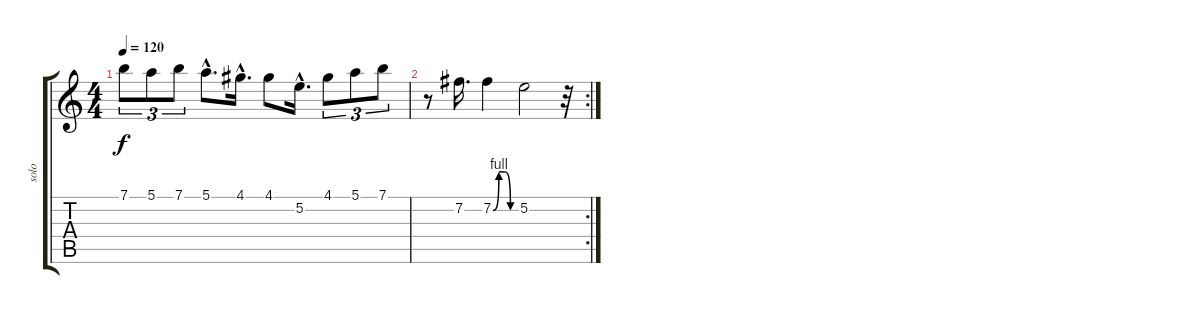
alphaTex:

\track ("solo" "solo") {instrument distortionguitar}
\staff {score tabs}
\tuning (E4 B3 G3 D3 A2 E2) {hide}
\ts (4 4)
\tempo 120
\clef g2
\ks c
7.1.8{tu (3 2) dy f} 5.1.8{tu (3 2)} 7.1.8{tu (3 2)} 5.1{hac}.8{d} 4.1{hac}.16{d} 4.1.8 5.2{hac}.16{d} 4.1.8{tu (3 2)} 5.1.8{tu (3 2)} 7.1.8{tu (3 2)} |
\rc 2
r.8 7.2.16{d} 7.2{be (custom 0 0 15 4 30 4 45 0 60 0)}.4 5.2.2 r.32
